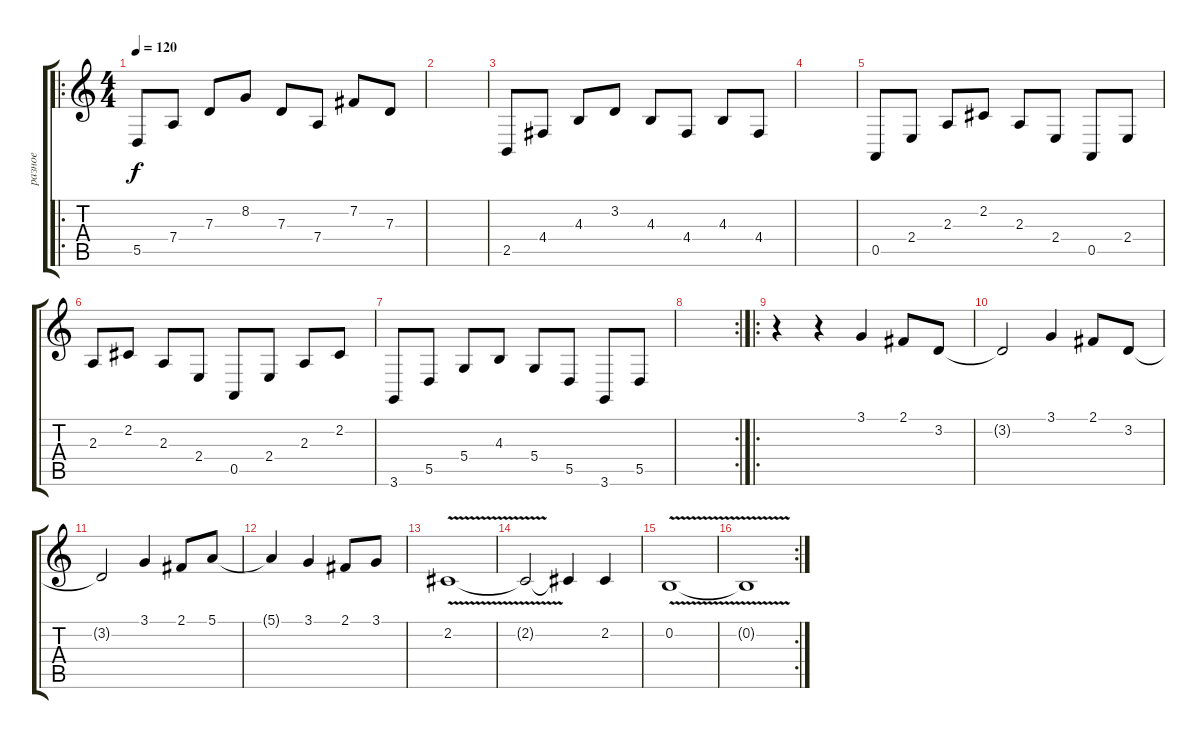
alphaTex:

\track ("разное" "разное") {instrument sitar}
\staff {score tabs}
\tuning (E4 B3 G3 D3 A2 E2) {hide}
\ro
\ts (4 4)
\tempo 120
\clef g2
\ks c
5.5.8{dy f} 7.4.8 7.3.8 8.2.8 7.3.8 7.4.8 7.2.8 7.3.8 |
|
2.5.8 4.4.8 4.3.8 3.2.8 4.3.8 4.4.8 4.3.8 4.4.8 |
|
0.5.8 2.4.8 2.3.8 2.2.8 2.3.8 2.4.8 0.5.8 2.4.8 |
2.3.8 2.2.8 2.3.8 2.4.8 0.5.8 2.4.8 2.3.8 2.2.8 |
3.6.8 5.5.8 5.4.8 4.3.8 5.4.8 5.5.8 3.6.8 5.5.8 |
\rc 2
|
\ro
r.4 r.4 3.1.4{volume 16 instrument overdrivenguitar} 2.1.8 3.2.8 |
3.2{t}.2 3.1.4 2.1.8 3.2.8 |
3.2{t}.2 3.1.4 2.1.8 5.1.8 |
5.1{t}.4 3.1.4 2.1.8 3.1.8 |
2.2{v}.1 |
2.2{t}.2 2.2{t}.4 2.2.4 |
0.2{v}.1 |
\rc 2
0.2{t}.1
